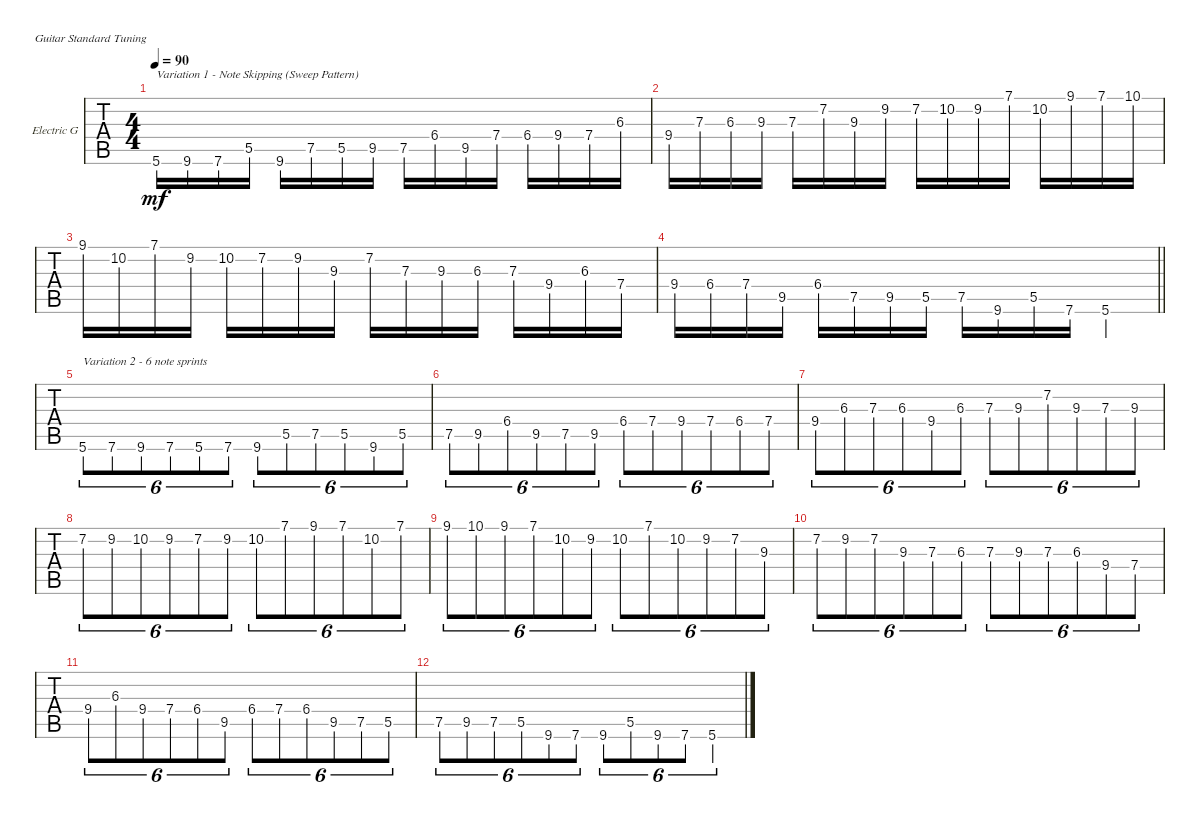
\defaultSystemsLayout 4
\bracketExtendMode groupsimilarinstruments
\firstSystemTrackNameOrientation horizontal
\otherSystemsTrackNameOrientation horizontal
\track ("Electric Guitar" "Electric G") {instrument electricguitarclean}
\staff {tabs}
\tuning (E4 B3 G3 D3 A2 E2)
\ts (4 4)
\tempo 90
\clef g2
\ks c
5.6{lf 2}.16{txt "Variation 1 - Note Skipping (Sweep Pattern)" dy mf instrument electricguitarclean} 9.6{lf 3}.16 7.6{lf 5}.16 5.5{lf 2}.16 9.6.16 7.5.16 5.5.16 9.5.16 7.5.16 6.4.16 9.5.16 7.4.16 6.4.16 9.4.16 7.4.16 6.3.16 |
9.4.16 7.3.16 6.3.16 9.3.16 7.3.16 7.2.16 9.3.16 9.2.16 7.2.16 10.2.16 9.2.16 7.1.16 10.2.16 9.1.16 7.1.16 10.1.16 |
9.1.16 10.2.16 7.1.16 9.2.16 10.2.16 7.2.16 9.2.16 9.3.16 7.2.16 7.3.16 9.3.16 6.3.16 7.3.16 9.4.16 6.3.16 7.4.16 |
\barLineRight lightlight
9.4.16 6.4.16 7.4.16 9.5.16 6.4.16 7.5.16 9.5.16 5.5.16 7.5.16 9.6.16 5.5.16 7.6.16 5.6.4 |
5.6.8{tu (6 4) txt "Variation 2 - 6 note sprints"} 7.6.8{tu (6 4)} 9.6.8{tu (6 4)} 7.6.8{tu (6 4)} 5.6.8{tu (6 4)} 7.6.8{tu (6 4)} 9.6.8{tu (6 4)} 5.5.8{tu (6 4)} 7.5.8{tu (6 4)} 5.5.8{tu (6 4)} 9.6.8{tu (6 4)} 5.5.8{tu (6 4)} |
7.5.8{tu (6 4)} 9.5.8{tu (6 4)} 6.4.8{tu (6 4)} 9.5.8{tu (6 4)} 7.5.8{tu (6 4)} 9.5.8{tu (6 4)} 6.4.8{tu (6 4)} 7.4.8{tu (6 4)} 9.4.8{tu (6 4)} 7.4.8{tu (6 4)} 6.4.8{tu (6 4)} 7.4.8{tu (6 4)} |
9.4.8{tu (6 4)} 6.3.8{tu (6 4)} 7.3.8{tu (6 4)} 6.3.8{tu (6 4)} 9.4.8{tu (6 4)} 6.3.8{tu (6 4)} 7.3.8{tu (6 4)} 9.3.8{tu (6 4)} 7.2.8{tu (6 4)} 9.3.8{tu (6 4)} 7.3.8{tu (6 4)} 9.3.8{tu (6 4)} |
7.2.8{tu (6 4)} 9.2.8{tu (6 4)} 10.2.8{tu (6 4)} 9.2.8{tu (6 4)} 7.2.8{tu (6 4)} 9.2.8{tu (6 4)} 10.2.8{tu (6 4)} 7.1.8{tu (6 4)} 9.1.8{tu (6 4)} 7.1.8{tu (6 4)} 10.2.8{tu (6 4)} 7.1.8{tu (6 4)} |
9.1.8{tu (6 4)} 10.1.8{tu (6 4)} 9.1.8{tu (6 4)} 7.1.8{tu (6 4)} 10.2.8{tu (6 4)} 9.2.8{tu (6 4)} 10.2.8{tu (6 4)} 7.1.8{tu (6 4)} 10.2.8{tu (6 4)} 9.2.8{tu (6 4)} 7.2.8{tu (6 4)} 9.3.8{tu (6 4)} |
7.2.8{tu (6 4)} 9.2.8{tu (6 4)} 7.2.8{tu (6 4)} 9.3.8{tu (6 4)} 7.3.8{tu (6 4)} 6.3.8{tu (6 4)} 7.3.8{tu (6 4)} 9.3.8{tu (6 4)} 7.3.8{tu (6 4)} 6.3.8{tu (6 4)} 9.4.8{tu (6 4)} 7.4.8{tu (6 4)} |
9.4.8{tu (6 4)} 6.3.8{tu (6 4)} 9.4.8{tu (6 4)} 7.4.8{tu (6 4)} 6.4.8{tu (6 4)} 9.5.8{tu (6 4)} 6.4.8{tu (6 4)} 7.4.8{tu (6 4)} 6.4.8{tu (6 4)} 9.5.8{tu (6 4)} 7.5.8{tu (6 4)} 5.5.8{tu (6 4)} |
7.5.8{tu (6 4)} 9.5.8{tu (6 4)} 7.5.8{tu (6 4)} 5.5.8{tu (6 4)} 9.6.8{tu (6 4)} 7.6.8{tu (6 4)} 9.6.8{tu (6 4)} 5.5.8{tu (6 4)} 9.6.8{tu (6 4)} 7.6.8{tu (6 4)} 5.6.4{tu (6 4)}
